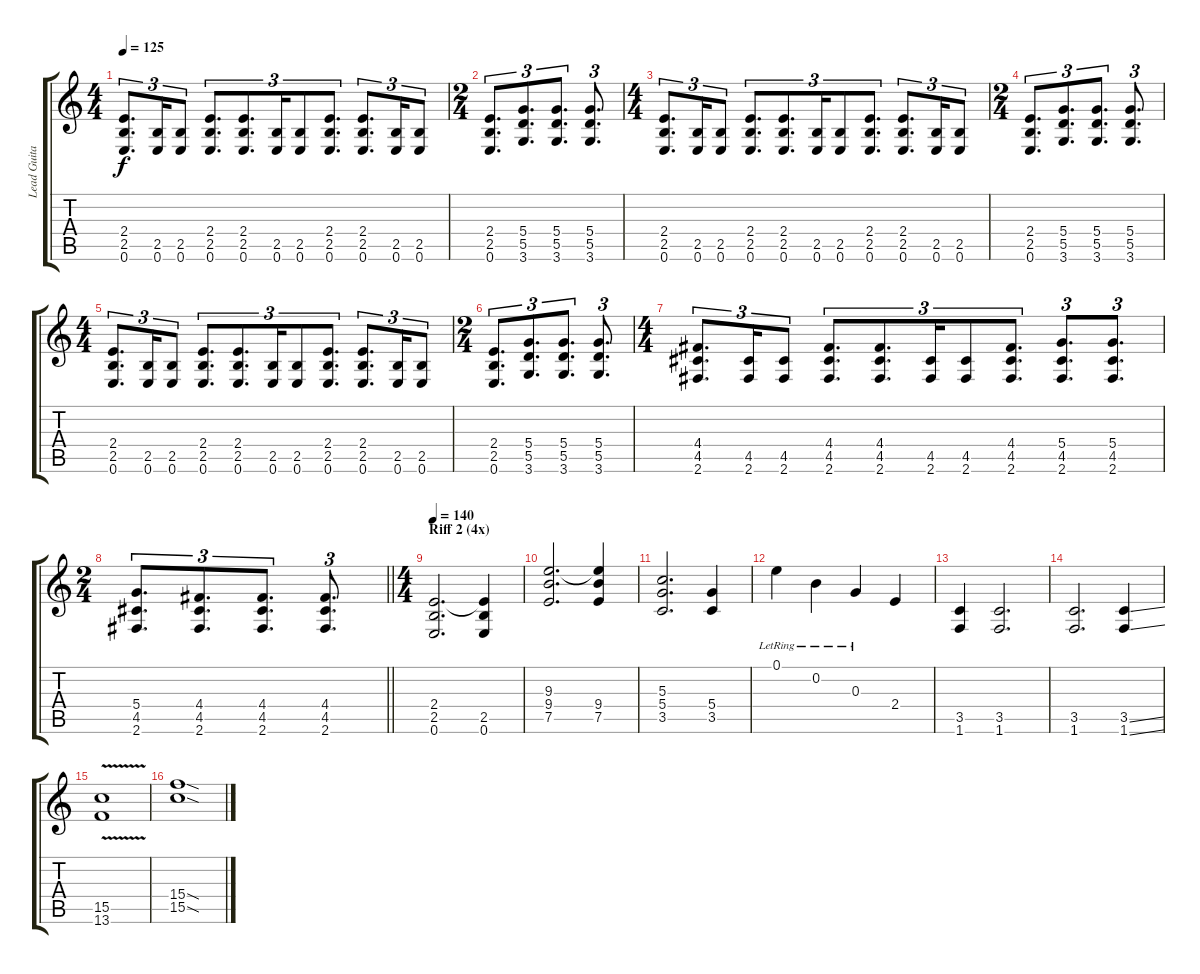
\track ("Lead Guitar " "Lead Guita") {instrument distortionguitar}
\staff {score tabs}
\tuning (E4 B3 G3 D3 A2 E2) {hide}
\ts (4 4)
\tempo 125
\clef g2
\ks c
(2.4 2.5 0.6).8{d tu (3 2) dy f} (2.5 0.6).16{tu (3 2)} (2.5 0.6).8{tu (3 2)} (2.4 2.5 0.6).8{d tu (3 2)} (2.4 2.5 0.6).8{d tu (3 2)} (2.5 0.6).16{tu (3 2)} (2.5 0.6).8{tu (3 2)} (2.4 2.5 0.6).8{d tu (3 2)} (2.4 2.5 0.6).8{d tu (3 2)} (2.5 0.6).16{tu (3 2)} (2.5 0.6).8{tu (3 2)} |
\ts (2 4)
(2.4 2.5 0.6).8{d tu (3 2)} (5.4 5.5 3.6).8{d tu (3 2)} (5.4 5.5 3.6).8{d tu (3 2)} (5.4 5.5 3.6).8{d tu (3 2)} |
\ts (4 4)
(2.4 2.5 0.6).8{d tu (3 2)} (2.5 0.6).16{tu (3 2)} (2.5 0.6).8{tu (3 2)} (2.4 2.5 0.6).8{d tu (3 2)} (2.4 2.5 0.6).8{d tu (3 2)} (2.5 0.6).16{tu (3 2)} (2.5 0.6).8{tu (3 2)} (2.4 2.5 0.6).8{d tu (3 2)} (2.4 2.5 0.6).8{d tu (3 2)} (2.5 0.6).16{tu (3 2)} (2.5 0.6).8{tu (3 2)} |
\ts (2 4)
(2.4 2.5 0.6).8{d tu (3 2)} (5.4 5.5 3.6).8{d tu (3 2)} (5.4 5.5 3.6).8{d tu (3 2)} (5.4 5.5 3.6).8{d tu (3 2)} |
\ts (4 4)
(2.4 2.5 0.6).8{d tu (3 2)} (2.5 0.6).16{tu (3 2)} (2.5 0.6).8{tu (3 2)} (2.4 2.5 0.6).8{d tu (3 2)} (2.4 2.5 0.6).8{d tu (3 2)} (2.5 0.6).16{tu (3 2)} (2.5 0.6).8{tu (3 2)} (2.4 2.5 0.6).8{d tu (3 2)} (2.4 2.5 0.6).8{d tu (3 2)} (2.5 0.6).16{tu (3 2)} (2.5 0.6).8{tu (3 2)} |
\ts (2 4)
(2.4 2.5 0.6).8{d tu (3 2)} (5.4 5.5 3.6).8{d tu (3 2)} (5.4 5.5 3.6).8{d tu (3 2)} (5.4 5.5 3.6).8{d tu (3 2)} |
\ts (4 4)
(4.4 4.5 2.6).8{d tu (3 2)} (4.5 2.6).16{tu (3 2)} (4.5 2.6).8{tu (3 2)} (4.4 4.5 2.6).8{d tu (3 2)} (4.4 4.5 2.6).8{d tu (3 2)} (4.5 2.6).16{tu (3 2)} (4.5 2.6).8{tu (3 2)} (4.4 4.5 2.6).8{d tu (3 2)} (5.4 4.5 2.6).8{d tu (3 2)} (5.4 4.5 2.6).8{d tu (3 2)} |
\ts (2 4)
\barLineRight lightlight
(5.4 4.5 2.6).8{d tu (3 2)} (4.4 4.5 2.6).8{d tu (3 2)} (4.4 4.5 2.6).8{d tu (3 2)} (4.4 4.5 2.6).8{d tu (3 2)} |
\ts (4 4)
\section ("" "Riff 2 (4x)")
\tempo 140
(2.4 2.5 0.6).2{d} (2.4{t} 2.5 0.6).4 |
(9.3 9.4 7.5).2{d} (9.3{t} 9.4 7.5).4 |
(5.3 5.4 3.5).2{d} (5.4 3.5).4 |
0.1{lr}.4 0.2{lr}.4 0.3{lr}.4 2.4.4 |
(3.5 1.6).4 (3.5 1.6).2{d} |
(3.5 1.6).2{d} (3.5{ss} 1.6{ss}).4 |
(15.5{v} 13.6{v}).1 |
(15.4{sod} 15.5{sod}).1
